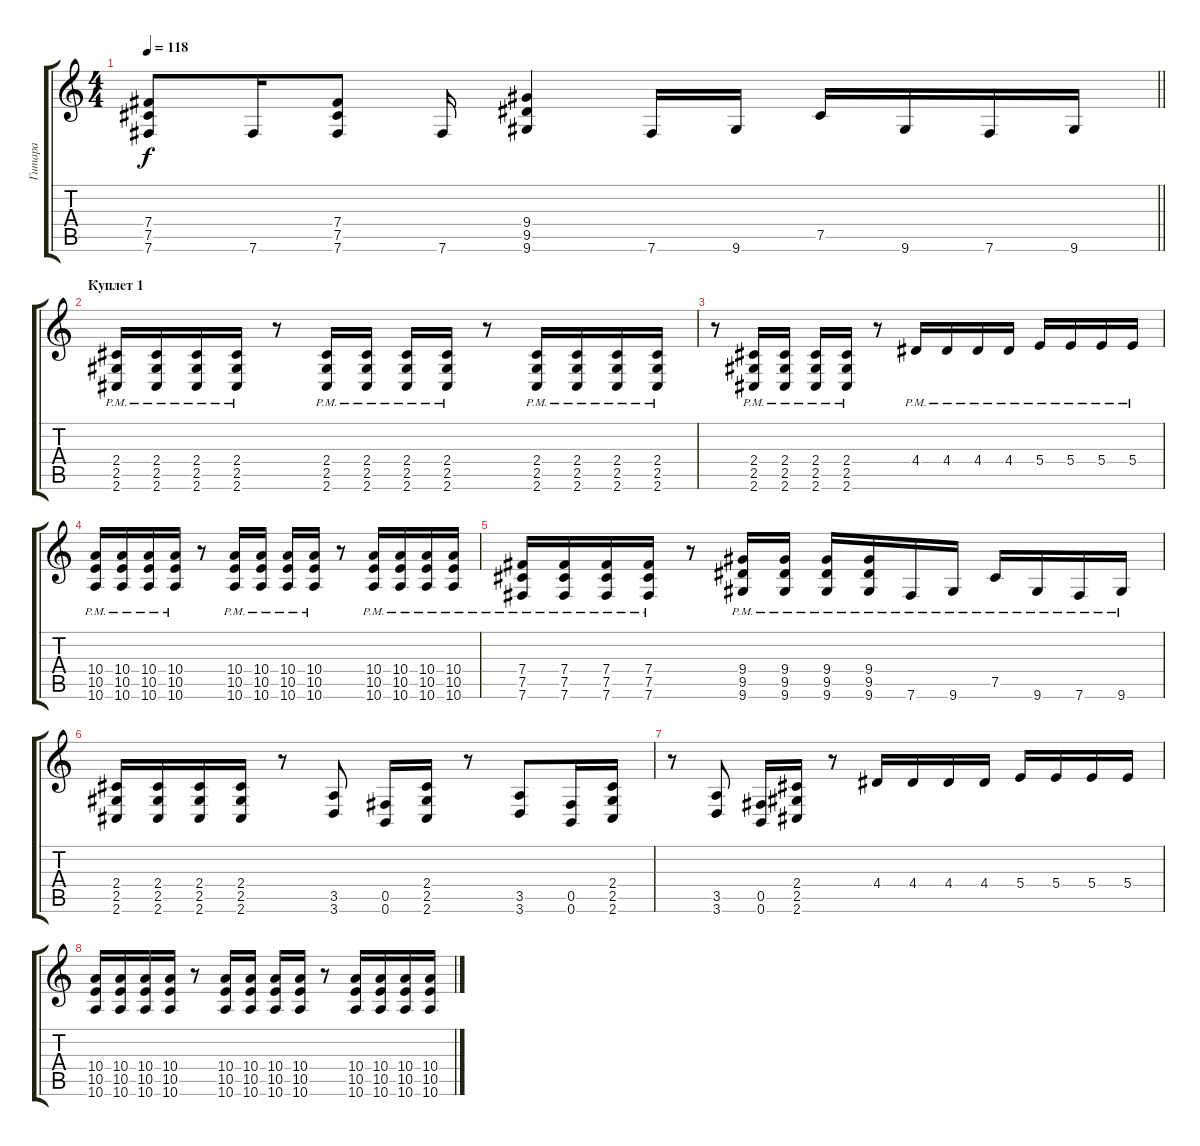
\track ("Гитара" "Гитара") {instrument distortionguitar}
\staff {score tabs}
\tuning (Db4 Ab3 E3 B2 Gb2 B1) {hide}
\ts (4 4)
\tempo 118
\clef g2
\barLineRight lightlight
\ks c
(7.4 7.5 7.6).8{dy f} 7.6.16 (7.4 7.5 7.6).8 7.6.16 (9.4 9.5 9.6).4 7.6.16 9.6.16 7.5.16 9.6.16 7.6.16 9.6.16 |
\section ("" "Куплет 1")
(2.4{pm} 2.5{pm} 2.6{pm}).16 (2.4{pm} 2.5{pm} 2.6{pm}).16 (2.4{pm} 2.5{pm} 2.6{pm}).16 (2.4{pm} 2.5{pm} 2.6{pm}).16 r.8 (2.4{pm} 2.5{pm} 2.6{pm}).16 (2.4{pm} 2.5{pm} 2.6{pm}).16 (2.4{pm} 2.5{pm} 2.6{pm}).16 (2.4{pm} 2.5{pm} 2.6{pm}).16 r.8 (2.4{pm} 2.5{pm} 2.6{pm}).16 (2.4{pm} 2.5{pm} 2.6{pm}).16 (2.4{pm} 2.5{pm} 2.6{pm}).16 (2.4{pm} 2.5{pm} 2.6{pm}).16 |
r.8 (2.4{pm} 2.5{pm} 2.6{pm}).16 (2.4{pm} 2.5{pm} 2.6{pm}).16 (2.4{pm} 2.5{pm} 2.6{pm}).16 (2.4{pm} 2.5{pm} 2.6{pm}).16 r.8 4.4{pm}.16 4.4{pm}.16 4.4{pm}.16 4.4{pm}.16 5.4{pm}.16 5.4{pm}.16 5.4{pm}.16 5.4{pm}.16 |
(10.4{pm} 10.5{pm} 10.6{pm}).16 (10.4{pm} 10.5{pm} 10.6{pm}).16 (10.4{pm} 10.5{pm} 10.6{pm}).16 (10.4{pm} 10.5{pm} 10.6{pm}).16 r.8 (10.4{pm} 10.5{pm} 10.6{pm}).16 (10.4{pm} 10.5{pm} 10.6{pm}).16 (10.4{pm} 10.5{pm} 10.6{pm}).16 (10.4{pm} 10.5{pm} 10.6{pm}).16 r.8 (10.4{pm} 10.5{pm} 10.6{pm}).16 (10.4{pm} 10.5{pm} 10.6{pm}).16 (10.4{pm} 10.5{pm} 10.6{pm}).16 (10.4{pm} 10.5{pm} 10.6{pm}).16 |
(7.4{pm} 7.5{pm} 7.6{pm}).16 (7.4{pm} 7.5{pm} 7.6{pm}).16 (7.4{pm} 7.5{pm} 7.6{pm}).16 (7.4{pm} 7.5{pm} 7.6{pm}).16 r.8 (9.4{pm} 9.5{pm} 9.6{pm}).16 (9.4{pm} 9.5{pm} 9.6{pm}).16 (9.4{pm} 9.5{pm} 9.6{pm}).16 (9.4{pm} 9.5{pm} 9.6{pm}).16 7.6{pm}.16 9.6{pm}.16 7.5{pm}.16 9.6{pm}.16 7.6{pm}.16 9.6{pm}.16 |
(2.4 2.5 2.6).16 (2.4 2.5 2.6).16 (2.4 2.5 2.6).16 (2.4 2.5 2.6).16 r.8 (3.5 3.6).8 (0.5 0.6).16 (2.4 2.5 2.6).16 r.8 (3.5 3.6).8 (0.5 0.6).16 (2.4 2.5 2.6).16 |
r.8 (3.5 3.6).8 (0.5 0.6).16 (2.4 2.5 2.6).16 r.8 4.4.16 4.4.16 4.4.16 4.4.16 5.4.16 5.4.16 5.4.16 5.4.16 |
(10.4 10.5 10.6).16 (10.4 10.5 10.6).16 (10.4 10.5 10.6).16 (10.4 10.5 10.6).16 r.8 (10.4 10.5 10.6).16 (10.4 10.5 10.6).16 (10.4 10.5 10.6).16 (10.4 10.5 10.6).16 r.8 (10.4 10.5 10.6).16 (10.4 10.5 10.6).16 (10.4 10.5 10.6).16 (10.4 10.5 10.6).16
